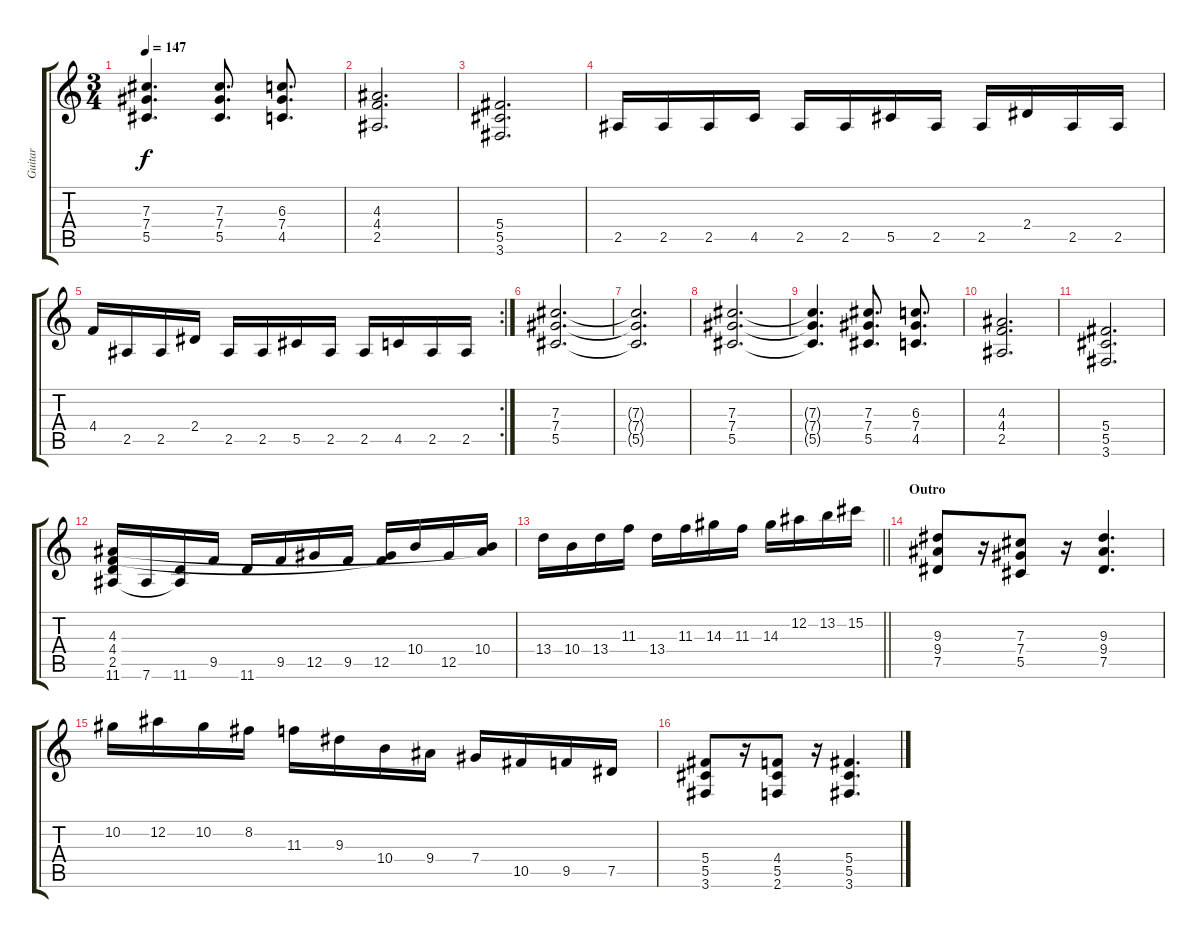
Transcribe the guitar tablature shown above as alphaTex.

\track ("Guitar" "Guitar") {instrument distortionguitar}
\staff {score tabs}
\tuning (Eb4 Bb3 Gb3 Db3 Ab2 Eb2) {hide}
\ts (3 4)
\tempo 147
\clef g2
\ks c
(7.3{t} 7.4{t} 5.5{t}).4{d dy f} (7.3 7.4 5.5).8{d} (6.3 7.4 4.5).8{d} |
(4.3 4.4 2.5).2{d} |
(5.4 5.5 3.6).2{d} |
2.5.16 2.5.16 2.5.16 4.5.16 2.5.16 2.5.16 5.5.16 2.5.16 2.5.16 2.4.16 2.5.16 2.5.16 |
\rc 2
4.4.16 2.5.16 2.5.16 2.4.16 2.5.16 2.5.16 5.5.16 2.5.16 2.5.16 4.5.16 2.5.16 2.5.16 |
(7.3 7.4 5.5).2{d} |
(7.3{t} 7.4{t} 5.5{t}).2{d} |
(7.3 7.4 5.5).2{d} |
(7.3{t} 7.4{t} 5.5{t}).4{d} (7.3 7.4 5.5).8{d} (6.3 7.4 4.5).8{d} |
(4.3 4.4 2.5).2{d} |
(5.4 5.5 3.6).2{d} |
(4.3 4.4 2.5 11.6).16 7.6.16 (2.5{t} 11.6).16 9.5.16 11.6.16 9.5.16 12.5.16 9.5.16 (4.4{t} 12.5).16 10.4.16 12.5.16 (4.3{t} 10.4).16 |
\barLineRight lightlight
13.4.16 10.4.16 13.4.16 11.3.16 13.4.16 11.3.16 14.3.16 11.3.16 14.3.16 12.2.16 13.2.16 15.2.16 |
\section ("" "Outro")
(9.3 9.4 7.5).8 r.16 (7.3 7.4 5.5).8 r.16 (9.3 9.4 7.5).4{d} |
10.2.16 12.2.16 10.2.16 8.2.16 11.3.16 9.3.16 10.4.16 9.4.16 7.4.16 10.5.16 9.5.16 7.5.16 |
(5.4 5.5 3.6).8 r.16 (4.4 5.5 2.6).8 r.16 (5.4 5.5 3.6).4{d}
